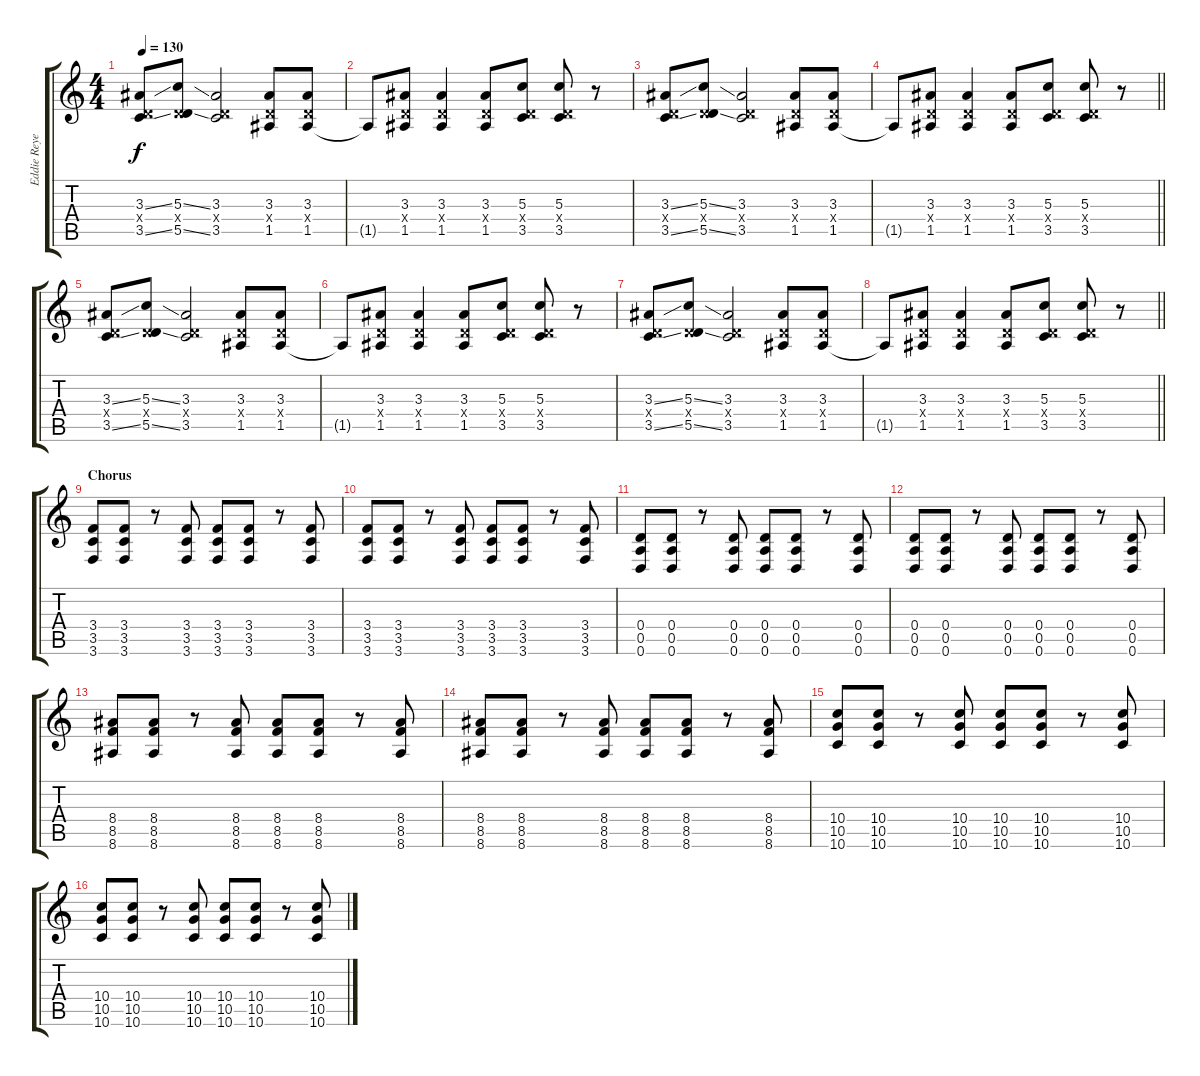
\track ("Eddie Reyes-Lead Guitar" "Eddie Reye") {instrument electricguitarclean}
\staff {score tabs}
\tuning (E4 B3 G3 D3 A2 D2) {hide}
\ts (4 4)
\tempo 130
\clef g2
\ks c
(3.3{ss} 0.4{x} 3.5{ss}).8{dy f} (5.3{ss} 0.4{x} 5.5{ss}).8 (3.3 0.4{x} 3.5).2 (3.3 0.4{x} 1.5).8 (3.3 0.4{x} 1.5).8 |
1.5{t}.8 (3.3 0.4{x} 1.5).8 (3.3 0.4{x} 1.5).4 (3.3 0.4{x} 1.5).8 (5.3 0.4{x} 3.5).8 (5.3 0.4{x} 3.5).8 r.8 |
(3.3{ss} 0.4{x} 3.5{ss}).8 (5.3{ss} 0.4{x} 5.5{ss}).8 (3.3 0.4{x} 3.5).2 (3.3 0.4{x} 1.5).8 (3.3 0.4{x} 1.5).8 |
\barLineRight lightlight
1.5{t}.8 (3.3 0.4{x} 1.5).8 (3.3 0.4{x} 1.5).4 (3.3 0.4{x} 1.5).8 (5.3 0.4{x} 3.5).8 (5.3 0.4{x} 3.5).8 r.8 |
(3.3{ss} 0.4{x} 3.5{ss}).8 (5.3{ss} 0.4{x} 5.5{ss}).8 (3.3 0.4{x} 3.5).2 (3.3 0.4{x} 1.5).8 (3.3 0.4{x} 1.5).8 |
1.5{t}.8 (3.3 0.4{x} 1.5).8 (3.3 0.4{x} 1.5).4 (3.3 0.4{x} 1.5).8 (5.3 0.4{x} 3.5).8 (5.3 0.4{x} 3.5).8 r.8 |
(3.3{ss} 0.4{x} 3.5{ss}).8 (5.3{ss} 0.4{x} 5.5{ss}).8 (3.3 0.4{x} 3.5).2 (3.3 0.4{x} 1.5).8 (3.3 0.4{x} 1.5).8 |
\barLineRight lightlight
1.5{t}.8 (3.3 0.4{x} 1.5).8 (3.3 0.4{x} 1.5).4 (3.3 0.4{x} 1.5).8 (5.3 0.4{x} 3.5).8 (5.3 0.4{x} 3.5).8 r.8 |
\section ("" "Chorus")
(3.4 3.5 3.6).8{volume 2 instrument overdrivenguitar} (3.4 3.5 3.6).8 r.8 (3.4 3.5 3.6).8 (3.4 3.5 3.6).8 (3.4 3.5 3.6).8 r.8 (3.4 3.5 3.6).8 |
(3.4 3.5 3.6).8 (3.4 3.5 3.6).8 r.8 (3.4 3.5 3.6).8 (3.4 3.5 3.6).8 (3.4 3.5 3.6).8 r.8 (3.4 3.5 3.6).8 |
(0.4 0.5 0.6).8 (0.4 0.5 0.6).8 r.8 (0.4 0.5 0.6).8 (0.4 0.5 0.6).8 (0.4 0.5 0.6).8 r.8 (0.4 0.5 0.6).8 |
(0.4 0.5 0.6).8 (0.4 0.5 0.6).8 r.8 (0.4 0.5 0.6).8 (0.4 0.5 0.6).8 (0.4 0.5 0.6).8 r.8 (0.4 0.5 0.6).8 |
(8.4 8.5 8.6).8 (8.4 8.5 8.6).8 r.8 (8.4 8.5 8.6).8 (8.4 8.5 8.6).8 (8.4 8.5 8.6).8 r.8 (8.4 8.5 8.6).8 |
(8.4 8.5 8.6).8 (8.4 8.5 8.6).8 r.8 (8.4 8.5 8.6).8 (8.4 8.5 8.6).8 (8.4 8.5 8.6).8 r.8 (8.4 8.5 8.6).8 |
(10.4 10.5 10.6).8 (10.4 10.5 10.6).8 r.8 (10.4 10.5 10.6).8 (10.4 10.5 10.6).8 (10.4 10.5 10.6).8 r.8 (10.4 10.5 10.6).8 |
(10.4 10.5 10.6).8 (10.4 10.5 10.6).8 r.8 (10.4 10.5 10.6).8 (10.4 10.5 10.6).8 (10.4 10.5 10.6).8 r.8 (10.4 10.5 10.6).8
